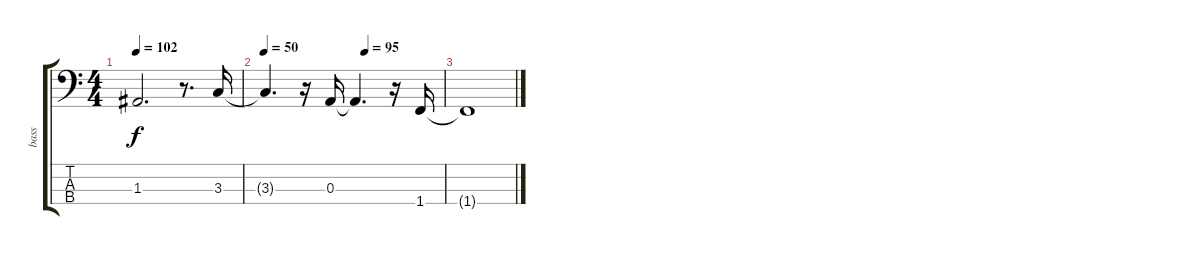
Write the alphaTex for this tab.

\track ("bass" "bass") {instrument electricbassfinger}
\staff {score tabs}
\tuning (G2 D2 A1 E1) {hide}
\ts (4 4)
\tempo 102
\clef f4
\ks c
1.3{t}.2{d dy f} r.8{d} 3.3.16 |
\tempo 50
\tempo (95 0.5625)
3.3{t}.4{d} r.16 0.3.16 0.3{t}.4{d} r.16 1.4.16 |
1.4{t}.1
